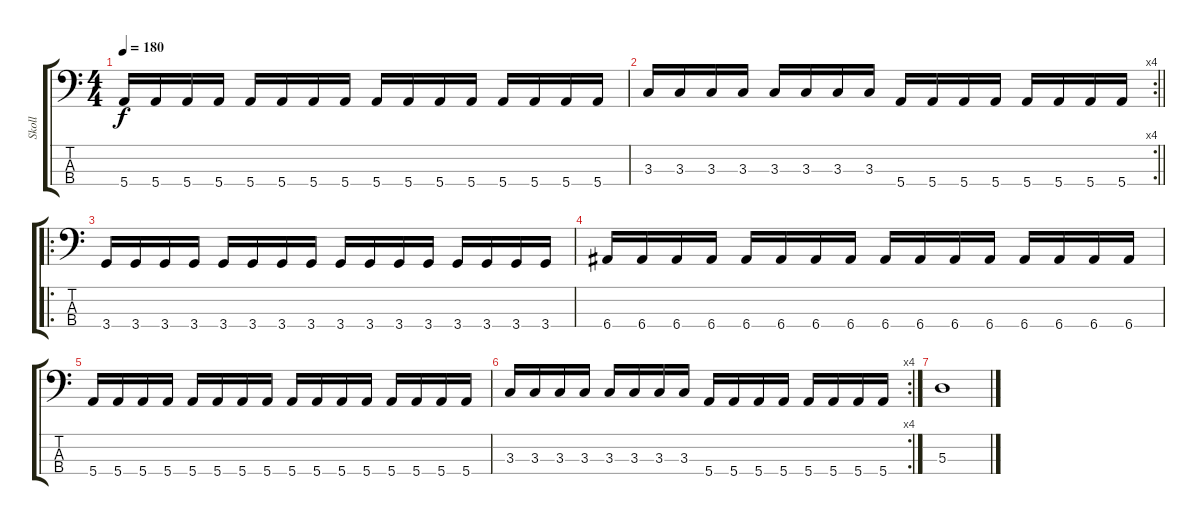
\track ("Skoll" "Skoll") {instrument electricbasspick}
\staff {score tabs}
\tuning (G2 D2 A1 E1) {hide}
\ts (4 4)
\tempo 180
\clef f4
\ks c
5.4.16{dy f} 5.4.16 5.4.16 5.4.16 5.4.16 5.4.16 5.4.16 5.4.16 5.4.16 5.4.16 5.4.16 5.4.16 5.4.16 5.4.16 5.4.16 5.4.16 |
\rc 4
\barLineRight lightlight
3.3.16 3.3.16 3.3.16 3.3.16 3.3.16 3.3.16 3.3.16 3.3.16 5.4.16 5.4.16 5.4.16 5.4.16 5.4.16 5.4.16 5.4.16 5.4.16 |
\ro
3.4.16 3.4.16 3.4.16 3.4.16 3.4.16 3.4.16 3.4.16 3.4.16 3.4.16 3.4.16 3.4.16 3.4.16 3.4.16 3.4.16 3.4.16 3.4.16 |
6.4.16 6.4.16 6.4.16 6.4.16 6.4.16 6.4.16 6.4.16 6.4.16 6.4.16 6.4.16 6.4.16 6.4.16 6.4.16 6.4.16 6.4.16 6.4.16 |
5.4.16 5.4.16 5.4.16 5.4.16 5.4.16 5.4.16 5.4.16 5.4.16 5.4.16 5.4.16 5.4.16 5.4.16 5.4.16 5.4.16 5.4.16 5.4.16 |
\rc 4
3.3.16 3.3.16 3.3.16 3.3.16 3.3.16 3.3.16 3.3.16 3.3.16 5.4.16 5.4.16 5.4.16 5.4.16 5.4.16 5.4.16 5.4.16 5.4.16 |
5.3.1
